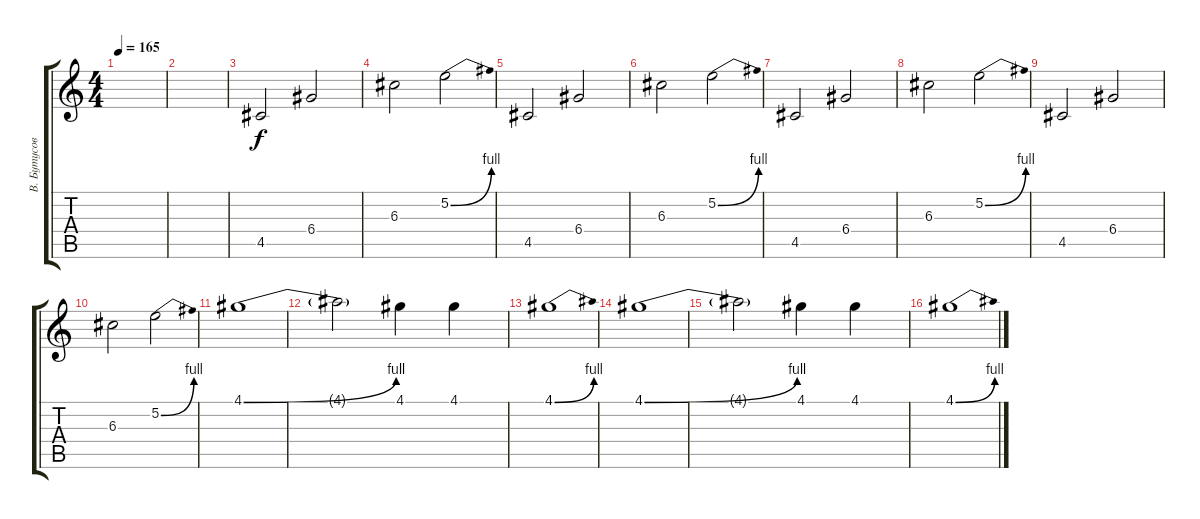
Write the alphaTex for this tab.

\track ("В. Бутусов" "В. Бутусов") {instrument overdrivenguitar}
\staff {score tabs}
\tuning (E4 B3 G3 D3 A2 E2) {hide}
\ts (4 4)
\tempo 165
\clef g2
\ks c
|
|
4.5.2 6.4.2 |
6.3.2 5.2{be (bend 0 0 60 4)}.2 |
4.5.2 6.4.2 |
6.3.2 5.2{be (bend 0 0 60 4)}.2 |
4.5.2 6.4.2 |
6.3.2 5.2{be (bend 0 0 60 4)}.2 |
4.5.2 6.4.2 |
6.3.2 5.2{be (bend 0 0 60 4)}.2 |
4.1{be (bend 0 0 60 4)}.1 |
4.1{t}.2 4.1.4 4.1.4 |
4.1{be (bend 0 0 60 4)}.1 |
4.1{be (bend 0 0 60 4)}.1 |
4.1{t}.2 4.1.4 4.1.4 |
4.1{be (bend 0 0 60 4)}.1
